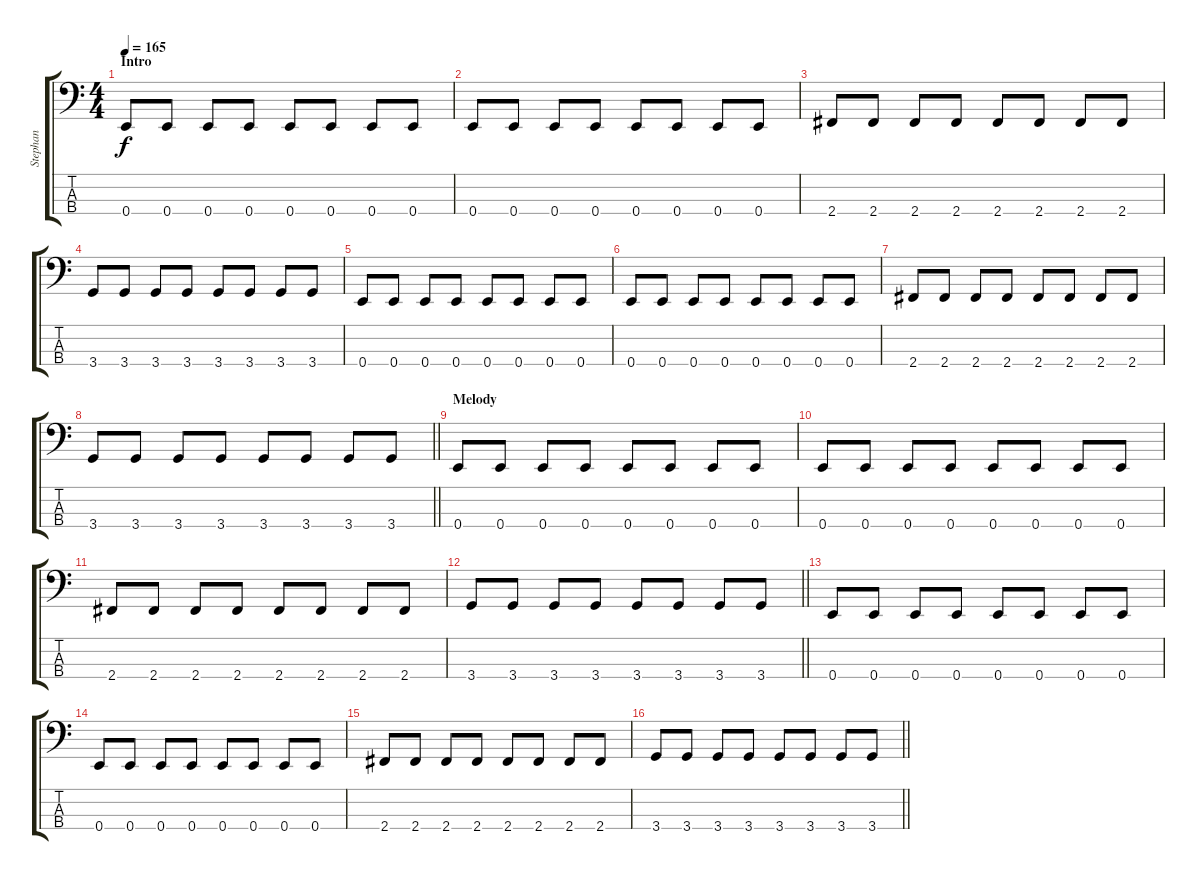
\track ("Stephan" "Stephan") {instrument electricbasspick}
\staff {score tabs}
\tuning (G2 D2 A1 E1) {hide}
\ts (4 4)
\section ("" "Intro")
\tempo 165
\clef f4
\ks c
0.4.8{dy f instrument electricbasspick} 0.4.8 0.4.8 0.4.8 0.4.8 0.4.8 0.4.8 0.4.8 |
0.4.8 0.4.8 0.4.8 0.4.8 0.4.8 0.4.8 0.4.8 0.4.8 |
2.4.8 2.4.8 2.4.8 2.4.8 2.4.8 2.4.8 2.4.8 2.4.8 |
3.4.8 3.4.8 3.4.8 3.4.8 3.4.8 3.4.8 3.4.8 3.4.8 |
0.4.8 0.4.8 0.4.8 0.4.8 0.4.8 0.4.8 0.4.8 0.4.8 |
0.4.8 0.4.8 0.4.8 0.4.8 0.4.8 0.4.8 0.4.8 0.4.8 |
2.4.8 2.4.8 2.4.8 2.4.8 2.4.8 2.4.8 2.4.8 2.4.8 |
\barLineRight lightlight
3.4.8 3.4.8 3.4.8 3.4.8 3.4.8 3.4.8 3.4.8 3.4.8 |
\section ("" "Melody")
0.4.8 0.4.8 0.4.8 0.4.8 0.4.8 0.4.8 0.4.8 0.4.8 |
0.4.8 0.4.8 0.4.8 0.4.8 0.4.8 0.4.8 0.4.8 0.4.8 |
2.4.8 2.4.8 2.4.8 2.4.8 2.4.8 2.4.8 2.4.8 2.4.8 |
\barLineRight lightlight
3.4.8 3.4.8 3.4.8 3.4.8 3.4.8 3.4.8 3.4.8 3.4.8 |
0.4.8 0.4.8 0.4.8 0.4.8 0.4.8 0.4.8 0.4.8 0.4.8 |
0.4.8 0.4.8 0.4.8 0.4.8 0.4.8 0.4.8 0.4.8 0.4.8 |
2.4.8 2.4.8 2.4.8 2.4.8 2.4.8 2.4.8 2.4.8 2.4.8 |
\barLineRight lightlight
3.4.8 3.4.8 3.4.8 3.4.8 3.4.8 3.4.8 3.4.8 3.4.8
